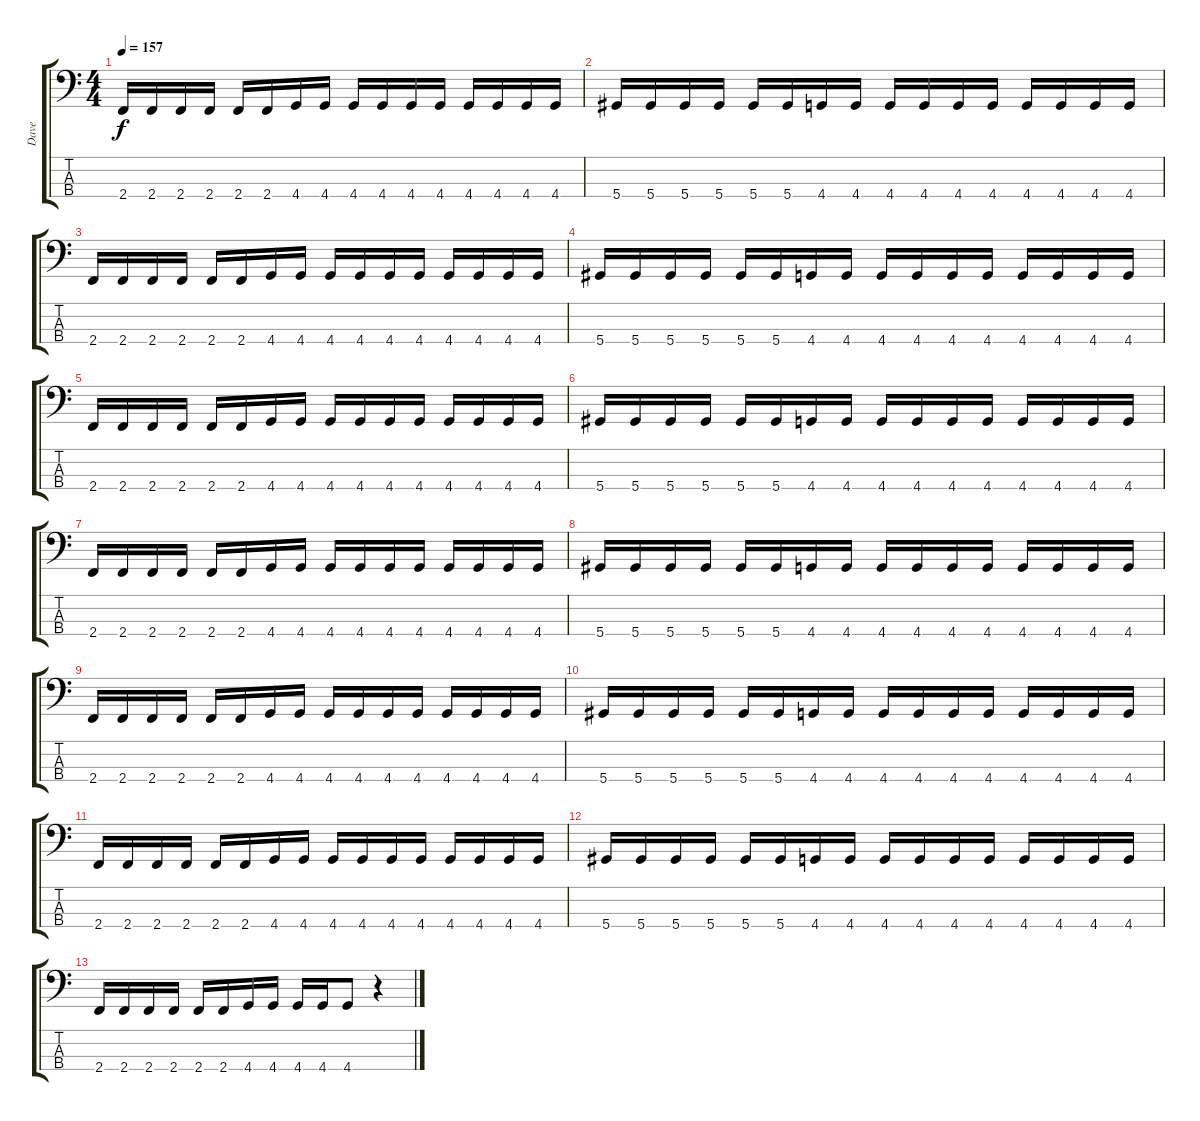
\track ("Dave" "Dave") {instrument electricbassfinger}
\staff {score tabs}
\tuning (Gb2 Db2 Ab1 Eb1) {hide}
\ts (4 4)
\tempo 157
\clef f4
\ks c
2.4.16{dy f} 2.4.16 2.4.16 2.4.16 2.4.16 2.4.16 4.4.16 4.4.16 4.4.16 4.4.16 4.4.16 4.4.16 4.4.16 4.4.16 4.4.16 4.4.16 |
5.4.16 5.4.16 5.4.16 5.4.16 5.4.16 5.4.16 4.4.16 4.4.16 4.4.16 4.4.16 4.4.16 4.4.16 4.4.16 4.4.16 4.4.16 4.4.16 |
2.4.16 2.4.16 2.4.16 2.4.16 2.4.16 2.4.16 4.4.16 4.4.16 4.4.16 4.4.16 4.4.16 4.4.16 4.4.16 4.4.16 4.4.16 4.4.16 |
5.4.16 5.4.16 5.4.16 5.4.16 5.4.16 5.4.16 4.4.16 4.4.16 4.4.16 4.4.16 4.4.16 4.4.16 4.4.16 4.4.16 4.4.16 4.4.16 |
2.4.16 2.4.16 2.4.16 2.4.16 2.4.16 2.4.16 4.4.16 4.4.16 4.4.16 4.4.16 4.4.16 4.4.16 4.4.16 4.4.16 4.4.16 4.4.16 |
5.4.16 5.4.16 5.4.16 5.4.16 5.4.16 5.4.16 4.4.16 4.4.16 4.4.16 4.4.16 4.4.16 4.4.16 4.4.16 4.4.16 4.4.16 4.4.16 |
2.4.16 2.4.16 2.4.16 2.4.16 2.4.16 2.4.16 4.4.16 4.4.16 4.4.16 4.4.16 4.4.16 4.4.16 4.4.16 4.4.16 4.4.16 4.4.16 |
5.4.16 5.4.16 5.4.16 5.4.16 5.4.16 5.4.16 4.4.16 4.4.16 4.4.16 4.4.16 4.4.16 4.4.16 4.4.16 4.4.16 4.4.16 4.4.16 |
2.4.16 2.4.16 2.4.16 2.4.16 2.4.16 2.4.16 4.4.16 4.4.16 4.4.16 4.4.16 4.4.16 4.4.16 4.4.16 4.4.16 4.4.16 4.4.16 |
5.4.16 5.4.16 5.4.16 5.4.16 5.4.16 5.4.16 4.4.16 4.4.16 4.4.16 4.4.16 4.4.16 4.4.16 4.4.16 4.4.16 4.4.16 4.4.16 |
2.4.16 2.4.16 2.4.16 2.4.16 2.4.16 2.4.16 4.4.16 4.4.16 4.4.16 4.4.16 4.4.16 4.4.16 4.4.16 4.4.16 4.4.16 4.4.16 |
5.4.16 5.4.16 5.4.16 5.4.16 5.4.16 5.4.16 4.4.16 4.4.16 4.4.16 4.4.16 4.4.16 4.4.16 4.4.16 4.4.16 4.4.16 4.4.16 |
2.4.16 2.4.16 2.4.16 2.4.16 2.4.16 2.4.16 4.4.16 4.4.16 4.4.16 4.4.16 4.4.8 r.4
